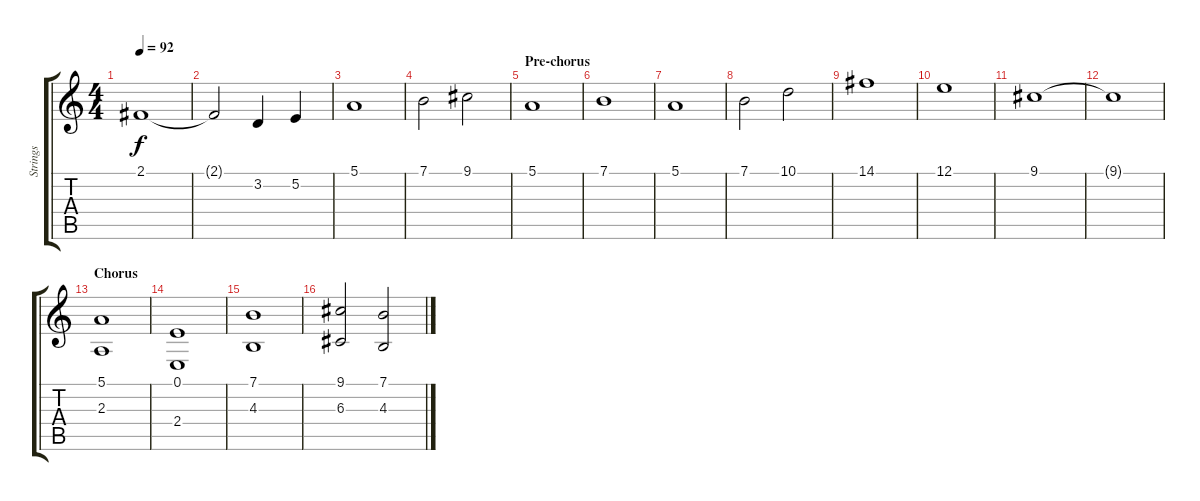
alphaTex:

\track ("Strings" "Strings") {instrument stringensemble1}
\staff {score tabs}
\tuning (E4 B3 G3 D3 A2 E2) {hide}
\ts (4 4)
\tempo 92
\clef g2
\ks c
2.1.1{dy f} |
2.1{t}.2 3.2.4 5.2.4 |
5.1.1 |
7.1.2 9.1.2 |
\section ("" "Pre-chorus")
5.1.1 |
7.1.1 |
5.1.1 |
7.1.2 10.1.2 |
14.1.1 |
12.1.1 |
9.1.1 |
9.1{t}.1 |
\section ("" "Chorus")
(5.1 2.3).1 |
(0.1 2.4).1 |
(7.1 4.3).1 |
(9.1 6.3).2 (7.1 4.3).2
